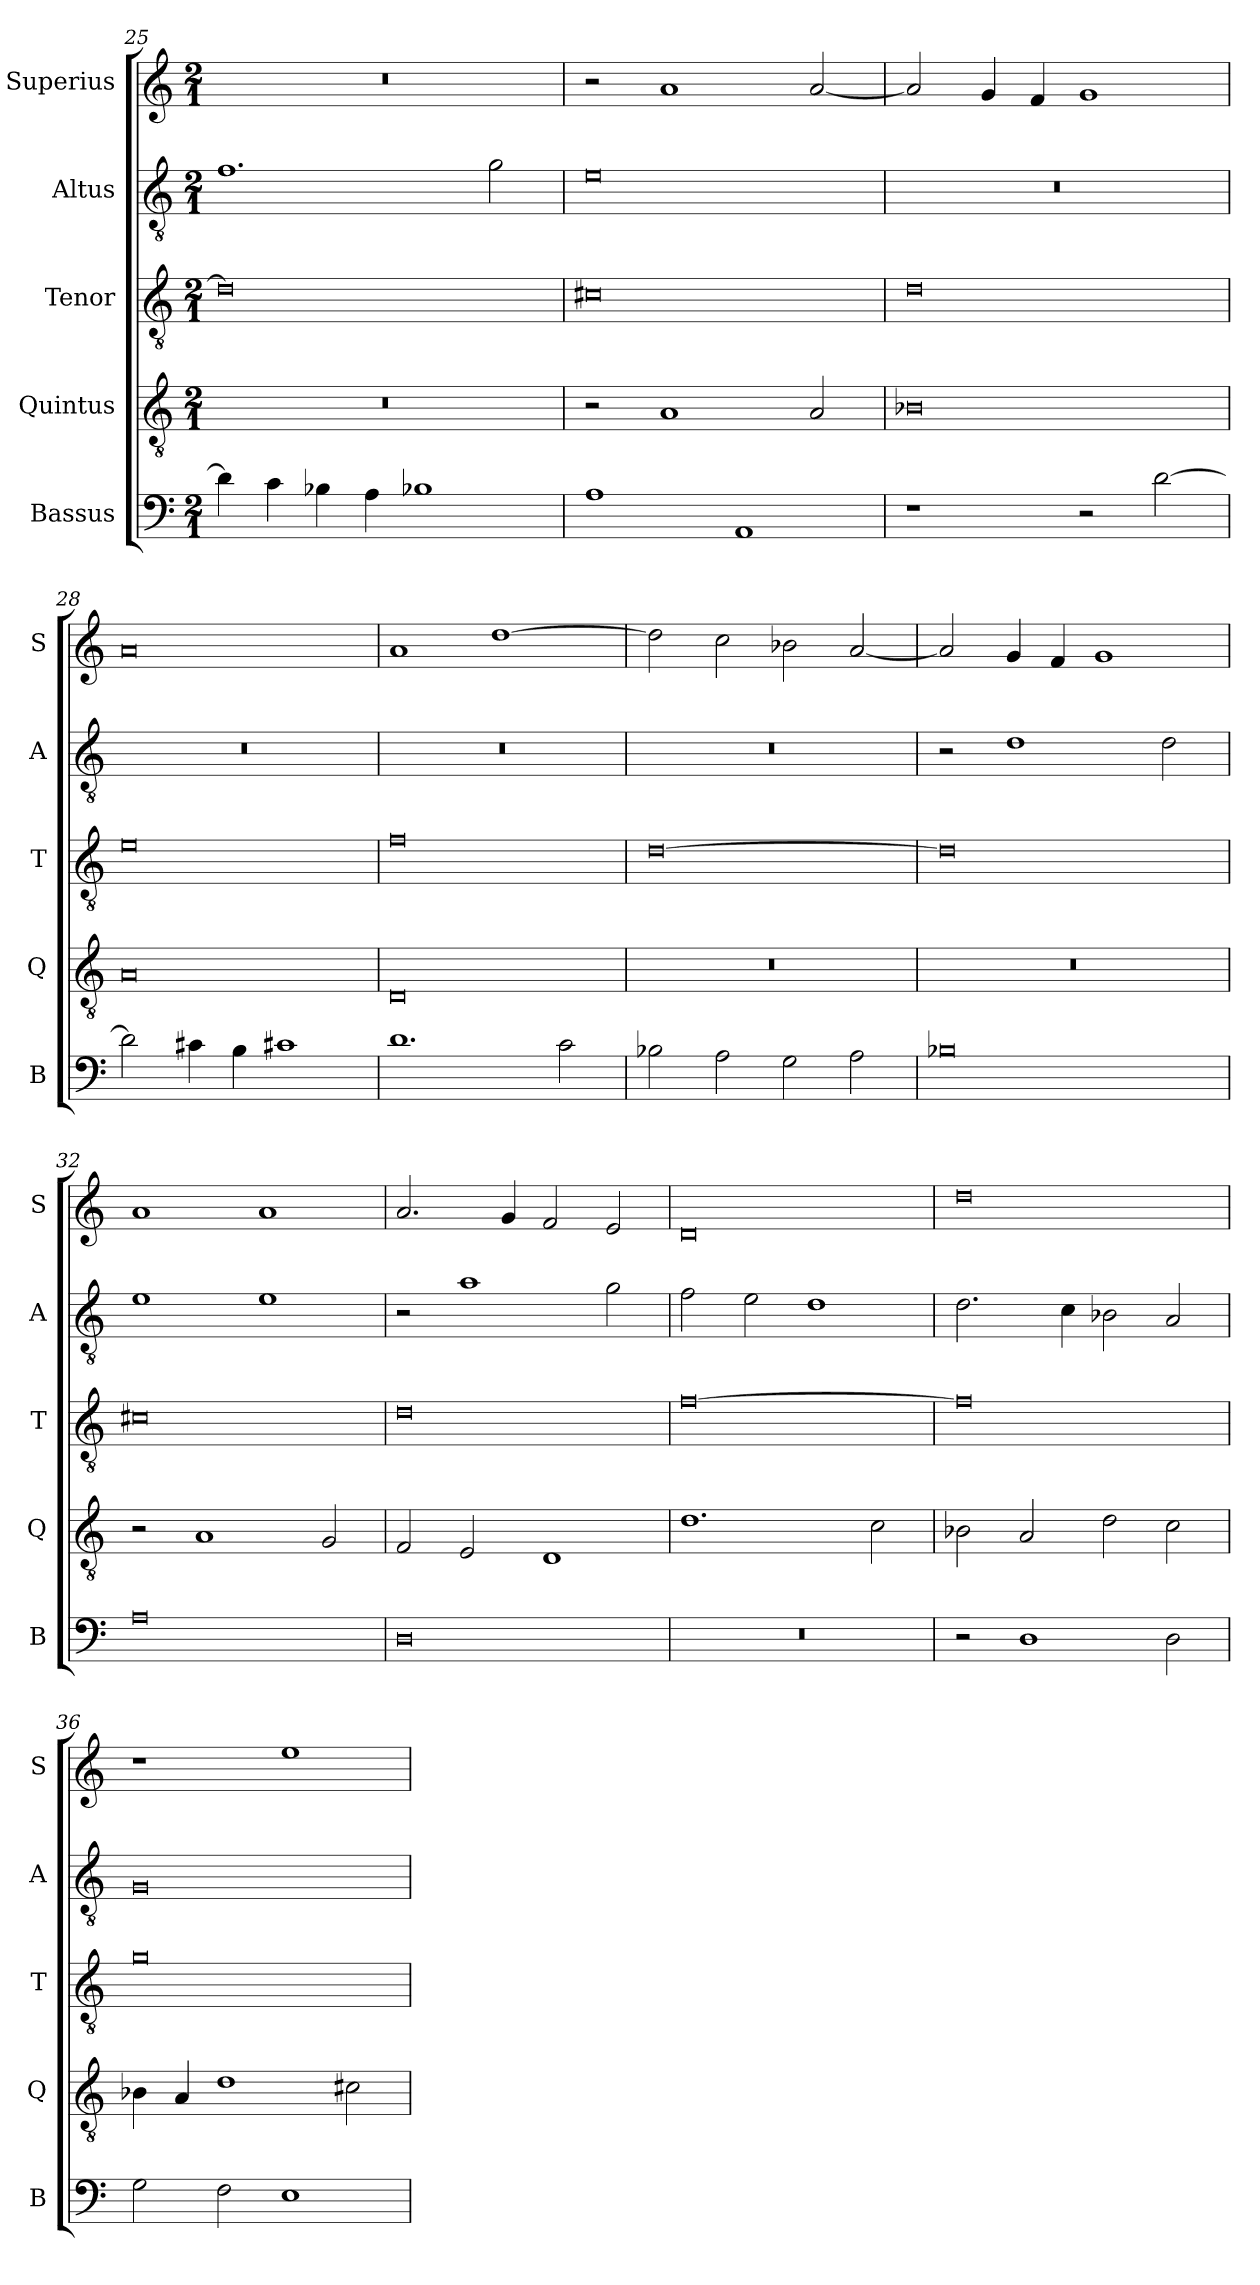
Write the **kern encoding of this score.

**kern	**kern	**kern	**kern	**kern
*part5	*part4	*part3	*part2	*part1
*staff5	*staff4	*staff3	*staff2	*staff1
*I"Bassus	*I"Quintus	*I"Tenor	*I"Altus	*I"Superius
*I'B	*I'Q	*I'T	*I'A	*I'S
*clefF4	*clefGv2	*clefGv2	*clefGv2	*clefG2
*k[]	*k[]	*k[]	*k[]	*k[]
*M2/1	*M2/1	*M2/1	*M2/1	*M2/1
=25	=25	=25	=25	=25
4d\]	0r	0d]	1.f	0r
4c\	.	.	.	.
4B-X\	.	.	.	.
4A\	.	.	.	.
1B-X	.	.	.	.
.	.	.	2g\	.
=26	=26	=26	=26	=26
1A	2r	0c#X	0e	2r
.	1A	.	.	1a
1AA	.	.	.	.
.	2A/	.	.	[2a/
=27	=27	=27	=27	=27
1r	0B-X	0d	0r	2a/]
.	.	.	.	4g/
.	.	.	.	4f/
2r	.	.	.	1g
[2d\	.	.	.	.
=28	=28	=28	=28	=28
2d\]	0A	0e	0r	0a
4c#X\	.	.	.	.
4B\	.	.	.	.
1c#X	.	.	.	.
=29	=29	=29	=29	=29
1.d	0D	0f	0r	1a
.	.	.	.	[1dd
2c\	.	.	.	.
=30	=30	=30	=30	=30
2B-X\	0r	[0d	0r	2dd\]
2A\	.	.	.	2cc\
2G\	.	.	.	2b-X\
2A\	.	.	.	[2a/
=31	=31	=31	=31	=31
0B-X	0r	0d]	2r	2a/]
.	.	.	1d	4g/
.	.	.	.	4f/
.	.	.	.	1g
.	.	.	2d\	.
=32	=32	=32	=32	=32
0A	2r	0c#X	1e	1a
.	1A	.	.	.
.	.	.	1e	1a
.	2G/	.	.	.
=33	=33	=33	=33	=33
0D	2F/	0d	2r	2.a/
.	2E/	.	1a	.
.	.	.	.	4g/
.	1D	.	.	2f/
.	.	.	2g\	2e/
=34	=34	=34	=34	=34
0r	1.d	[0f	2f\	0d
.	.	.	2e\	.
.	.	.	1d	.
.	2c\	.	.	.
=35	=35	=35	=35	=35
2r	2B-X\	0f]	2.d\	0dd
1D	2A/	.	.	.
.	.	.	4c\	.
.	2d\	.	2B-X\	.
2D\	2c\	.	2A/	.
=36	=36	=36	=36	=36
2G\	4B-X\	0g	0G	1r
.	4A/	.	.	.
2F\	1d	.	.	.
1E	.	.	.	1ee
.	2c#X\	.	.	.
=	=	=	=	=
*-	*-	*-	*-	*-
